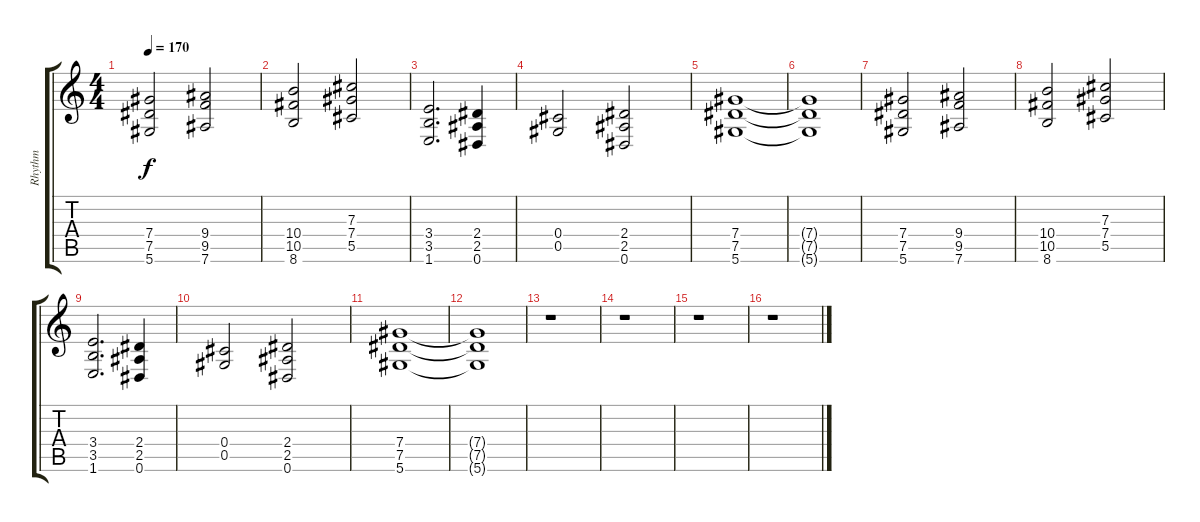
\track ("Rhythm" "Rhythm") {instrument distortionguitar}
\staff {score tabs}
\tuning (Eb4 Bb3 Gb3 Db3 Ab2 Eb2) {hide}
\ts (4 4)
\tempo 170
\clef g2
\ks c
(7.4 7.5 5.6).2{dy f} (9.4 9.5 7.6).2 |
(10.4 10.5 8.6).2 (7.3 7.4 5.5).2 |
(3.4 3.5 1.6).2{d} (2.4 2.5 0.6).4 |
(0.4 0.5).2 (2.4 2.5 0.6).2 |
(7.4 7.5 5.6).1 |
(7.4{t} 7.5{t} 5.6{t}).1 |
(7.4 7.5 5.6).2 (9.4 9.5 7.6).2 |
(10.4 10.5 8.6).2 (7.3 7.4 5.5).2 |
(3.4 3.5 1.6).2{d} (2.4 2.5 0.6).4 |
(0.4 0.5).2 (2.4 2.5 0.6).2 |
(7.4 7.5 5.6).1 |
(7.4{t} 7.5{t} 5.6{t}).1 |
r.1 |
r.1 |
r.1 |
r.1
